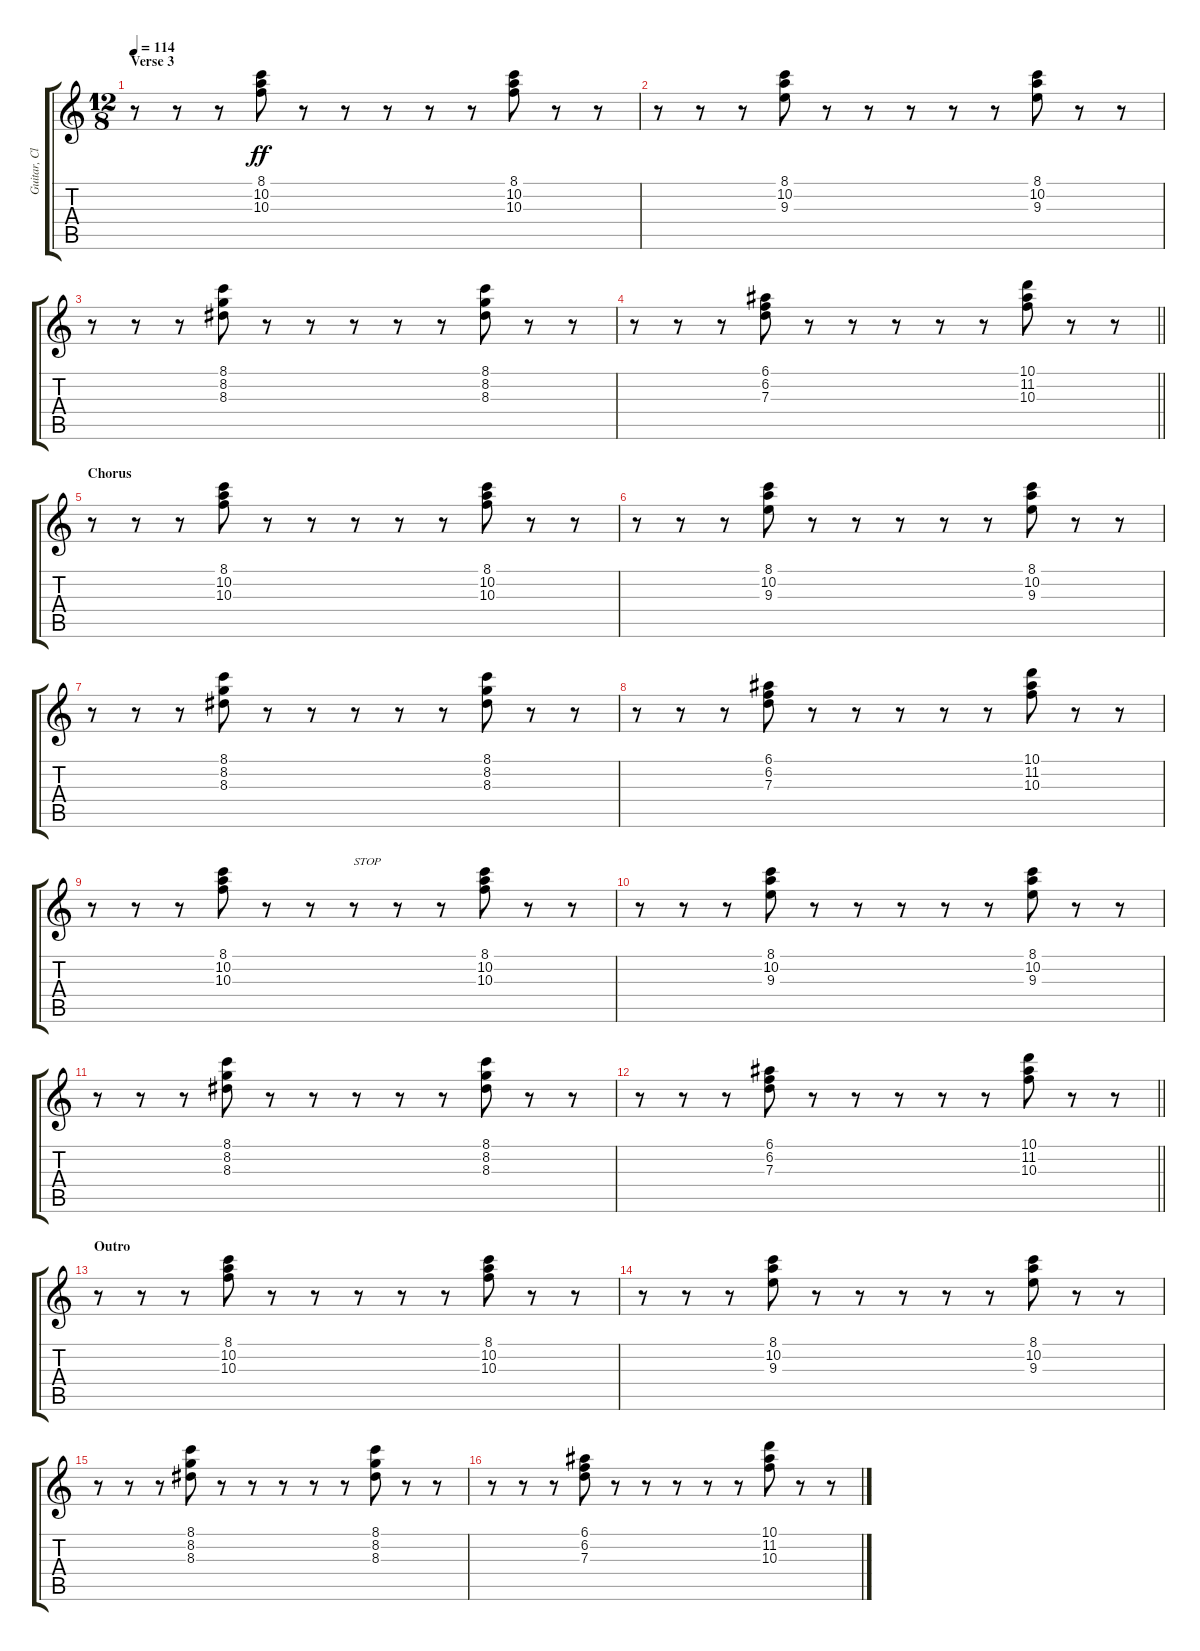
\track ("Guitar, Clean 1" "Guitar, Cl") {instrument electricguitarclean}
\staff {score tabs}
\tuning (E4 B3 G3 D3 A2 E2) {hide}
\ts (12 8)
\section ("" "Verse 3")
\tempo 114
\clef g2
\ks c
r.8{dy ff} r.8 r.8 (8.1 10.2 10.3).8 r.8 r.8 r.8 r.8 r.8 (8.1 10.2 10.3).8 r.8 r.8 |
r.8 r.8 r.8 (8.1 10.2 9.3).8 r.8 r.8 r.8 r.8 r.8 (8.1 10.2 9.3).8 r.8 r.8 |
r.8 r.8 r.8 (8.1 8.2 8.3).8 r.8 r.8 r.8 r.8 r.8 (8.1 8.2 8.3).8 r.8 r.8 |
\barLineRight lightlight
r.8 r.8 r.8 (6.1 6.2 7.3).8 r.8 r.8 r.8 r.8 r.8 (10.1 11.2 10.3).8 r.8 r.8 |
\section ("" "Chorus")
r.8 r.8 r.8 (8.1 10.2 10.3).8 r.8 r.8 r.8 r.8 r.8 (8.1 10.2 10.3).8 r.8 r.8 |
r.8 r.8 r.8 (8.1 10.2 9.3).8 r.8 r.8 r.8 r.8 r.8 (8.1 10.2 9.3).8 r.8 r.8 |
r.8 r.8 r.8 (8.1 8.2 8.3).8 r.8 r.8 r.8 r.8 r.8 (8.1 8.2 8.3).8 r.8 r.8 |
r.8 r.8 r.8 (6.1 6.2 7.3).8 r.8 r.8 r.8 r.8 r.8 (10.1 11.2 10.3).8 r.8 r.8 |
r.8 r.8 r.8 (8.1 10.2 10.3).8 r.8 r.8 r.8{txt "STOP"} r.8 r.8 (8.1 10.2 10.3).8 r.8 r.8 |
r.8 r.8 r.8 (8.1 10.2 9.3).8 r.8 r.8 r.8 r.8 r.8 (8.1 10.2 9.3).8 r.8 r.8 |
r.8 r.8 r.8 (8.1 8.2 8.3).8 r.8 r.8 r.8 r.8 r.8 (8.1 8.2 8.3).8 r.8 r.8 |
\barLineRight lightlight
r.8 r.8 r.8 (6.1 6.2 7.3).8 r.8 r.8 r.8 r.8 r.8 (10.1 11.2 10.3).8 r.8 r.8 |
\section ("" "Outro")
r.8 r.8 r.8 (8.1 10.2 10.3).8 r.8 r.8 r.8 r.8 r.8 (8.1 10.2 10.3).8 r.8 r.8 |
r.8 r.8 r.8 (8.1 10.2 9.3).8 r.8 r.8 r.8 r.8 r.8 (8.1 10.2 9.3).8 r.8 r.8 |
r.8 r.8 r.8 (8.1 8.2 8.3).8 r.8 r.8 r.8 r.8 r.8 (8.1 8.2 8.3).8 r.8 r.8 |
r.8 r.8 r.8 (6.1 6.2 7.3).8 r.8 r.8 r.8 r.8 r.8 (10.1 11.2 10.3).8 r.8 r.8
